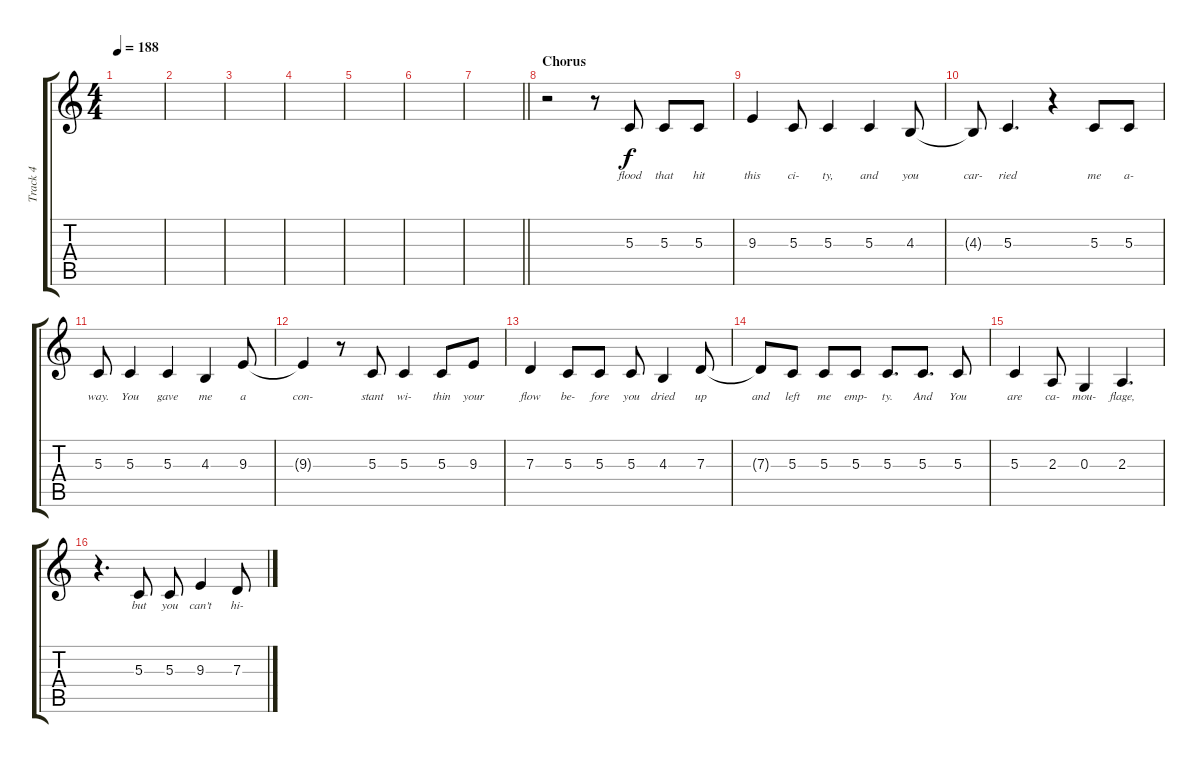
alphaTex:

\track ("Track 4" "Track 4") {instrument clarinet}
\staff {score tabs}
\tuning (E4 B3 G3 D3 A2 E2) {hide}
\ts (4 4)
\tempo 188
\clef g2
\ks c
|
|
|
|
|
|
\barLineRight lightlight
|
\section ("" "Chorus")
r.2 r.8 5.3.8{lyrics (0 "flood") lyrics (1 "") lyrics (2 "") lyrics (3 "") lyrics (4 "")} 5.3.8{lyrics (0 "that") lyrics (1 "") lyrics (2 "") lyrics (3 "") lyrics (4 "")} 5.3.8{lyrics (0 "hit") lyrics (1 "") lyrics (2 "") lyrics (3 "") lyrics (4 "")} |
9.3.4{lyrics (0 "this") lyrics (1 "") lyrics (2 "") lyrics (3 "") lyrics (4 "")} 5.3.8{lyrics (0 "ci-") lyrics (1 "") lyrics (2 "") lyrics (3 "") lyrics (4 "")} 5.3.4{lyrics (0 "ty,") lyrics (1 "") lyrics (2 "") lyrics (3 "") lyrics (4 "")} 5.3.4{lyrics (0 "and") lyrics (1 "") lyrics (2 "") lyrics (3 "") lyrics (4 "")} 4.3.8{lyrics (0 "you") lyrics (1 "") lyrics (2 "") lyrics (3 "") lyrics (4 "")} |
4.3{t}.8{lyrics (0 "car-") lyrics (1 "") lyrics (2 "") lyrics (3 "") lyrics (4 "")} 5.3.4{d lyrics (0 "ried") lyrics (1 "") lyrics (2 "") lyrics (3 "") lyrics (4 "")} r.4 5.3.8{lyrics (0 "me") lyrics (1 "") lyrics (2 "") lyrics (3 "") lyrics (4 "")} 5.3.8{lyrics (0 "a-") lyrics (1 "") lyrics (2 "") lyrics (3 "") lyrics (4 "")} |
5.3.8{lyrics (0 "way.") lyrics (1 "") lyrics (2 "") lyrics (3 "") lyrics (4 "")} 5.3.4{lyrics (0 "You") lyrics (1 "") lyrics (2 "") lyrics (3 "") lyrics (4 "")} 5.3.4{lyrics (0 "gave") lyrics (1 "") lyrics (2 "") lyrics (3 "") lyrics (4 "")} 4.3.4{lyrics (0 "me") lyrics (1 "") lyrics (2 "") lyrics (3 "") lyrics (4 "")} 9.3.8{lyrics (0 "a") lyrics (1 "") lyrics (2 "") lyrics (3 "") lyrics (4 "")} |
9.3{t}.4{lyrics (0 "con-") lyrics (1 "") lyrics (2 "") lyrics (3 "") lyrics (4 "")} r.8 5.3.8{lyrics (0 "stant") lyrics (1 "") lyrics (2 "") lyrics (3 "") lyrics (4 "")} 5.3.4{lyrics (0 "wi-") lyrics (1 "") lyrics (2 "") lyrics (3 "") lyrics (4 "")} 5.3.8{lyrics (0 "thin") lyrics (1 "") lyrics (2 "") lyrics (3 "") lyrics (4 "")} 9.3.8{lyrics (0 "your") lyrics (1 "") lyrics (2 "") lyrics (3 "") lyrics (4 "")} |
7.3.4{lyrics (0 "flow") lyrics (1 "") lyrics (2 "") lyrics (3 "") lyrics (4 "")} 5.3.8{lyrics (0 "be-") lyrics (1 "") lyrics (2 "") lyrics (3 "") lyrics (4 "")} 5.3.8{lyrics (0 "fore") lyrics (1 "") lyrics (2 "") lyrics (3 "") lyrics (4 "")} 5.3.8{lyrics (0 "you") lyrics (1 "") lyrics (2 "") lyrics (3 "") lyrics (4 "")} 4.3.4{lyrics (0 "dried") lyrics (1 "") lyrics (2 "") lyrics (3 "") lyrics (4 "")} 7.3.8{lyrics (0 "up") lyrics (1 "") lyrics (2 "") lyrics (3 "") lyrics (4 "")} |
7.3{t}.8{lyrics (0 "and") lyrics (1 "") lyrics (2 "") lyrics (3 "") lyrics (4 "")} 5.3.8{lyrics (0 "left") lyrics (1 "") lyrics (2 "") lyrics (3 "") lyrics (4 "")} 5.3.8{lyrics (0 "me") lyrics (1 "") lyrics (2 "") lyrics (3 "") lyrics (4 "")} 5.3.8{lyrics (0 "emp-") lyrics (1 "") lyrics (2 "") lyrics (3 "") lyrics (4 "")} 5.3.8{d lyrics (0 "ty.") lyrics (1 "") lyrics (2 "") lyrics (3 "") lyrics (4 "")} 5.3.8{d lyrics (0 "And") lyrics (1 "") lyrics (2 "") lyrics (3 "") lyrics (4 "")} 5.3.8{lyrics (0 "You") lyrics (1 "") lyrics (2 "") lyrics (3 "") lyrics (4 "")} |
5.3.4{lyrics (0 "are") lyrics (1 "") lyrics (2 "") lyrics (3 "") lyrics (4 "")} 2.3.8{lyrics (0 "ca-") lyrics (1 "") lyrics (2 "") lyrics (3 "") lyrics (4 "")} 0.3.4{lyrics (0 "mou-") lyrics (1 "") lyrics (2 "") lyrics (3 "") lyrics (4 "")} 2.3.4{d lyrics (0 "flage,") lyrics (1 "") lyrics (2 "") lyrics (3 "") lyrics (4 "")} |
r.4{d} 5.3.8{lyrics (0 "but") lyrics (1 "") lyrics (2 "") lyrics (3 "") lyrics (4 "")} 5.3.8{lyrics (0 "you") lyrics (1 "") lyrics (2 "") lyrics (3 "") lyrics (4 "")} 9.3.4{lyrics (0 "can't") lyrics (1 "") lyrics (2 "") lyrics (3 "") lyrics (4 "")} 7.3.8{lyrics (0 "hi-") lyrics (1 "") lyrics (2 "") lyrics (3 "") lyrics (4 "")}
